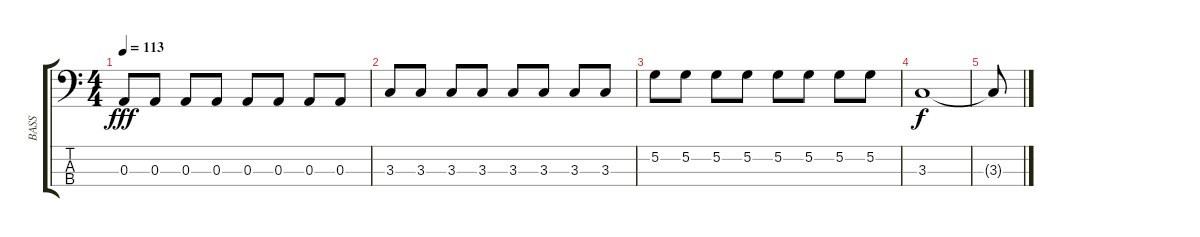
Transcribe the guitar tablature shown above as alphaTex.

\track ("BASS" "BASS") {instrument electricbasspick}
\staff {score tabs}
\tuning (G2 D2 A1 E1) {hide}
\ts (4 4)
\tempo 113
\clef f4
\ks c
0.3.8{dy fff} 0.3.8 0.3.8 0.3.8 0.3.8 0.3.8 0.3.8 0.3.8 |
3.3.8 3.3.8 3.3.8 3.3.8 3.3.8 3.3.8 3.3.8 3.3.8 |
5.2.8 5.2.8 5.2.8 5.2.8 5.2.8 5.2.8 5.2.8 5.2.8 |
3.3.1{dy f} |
3.3{t}.8
